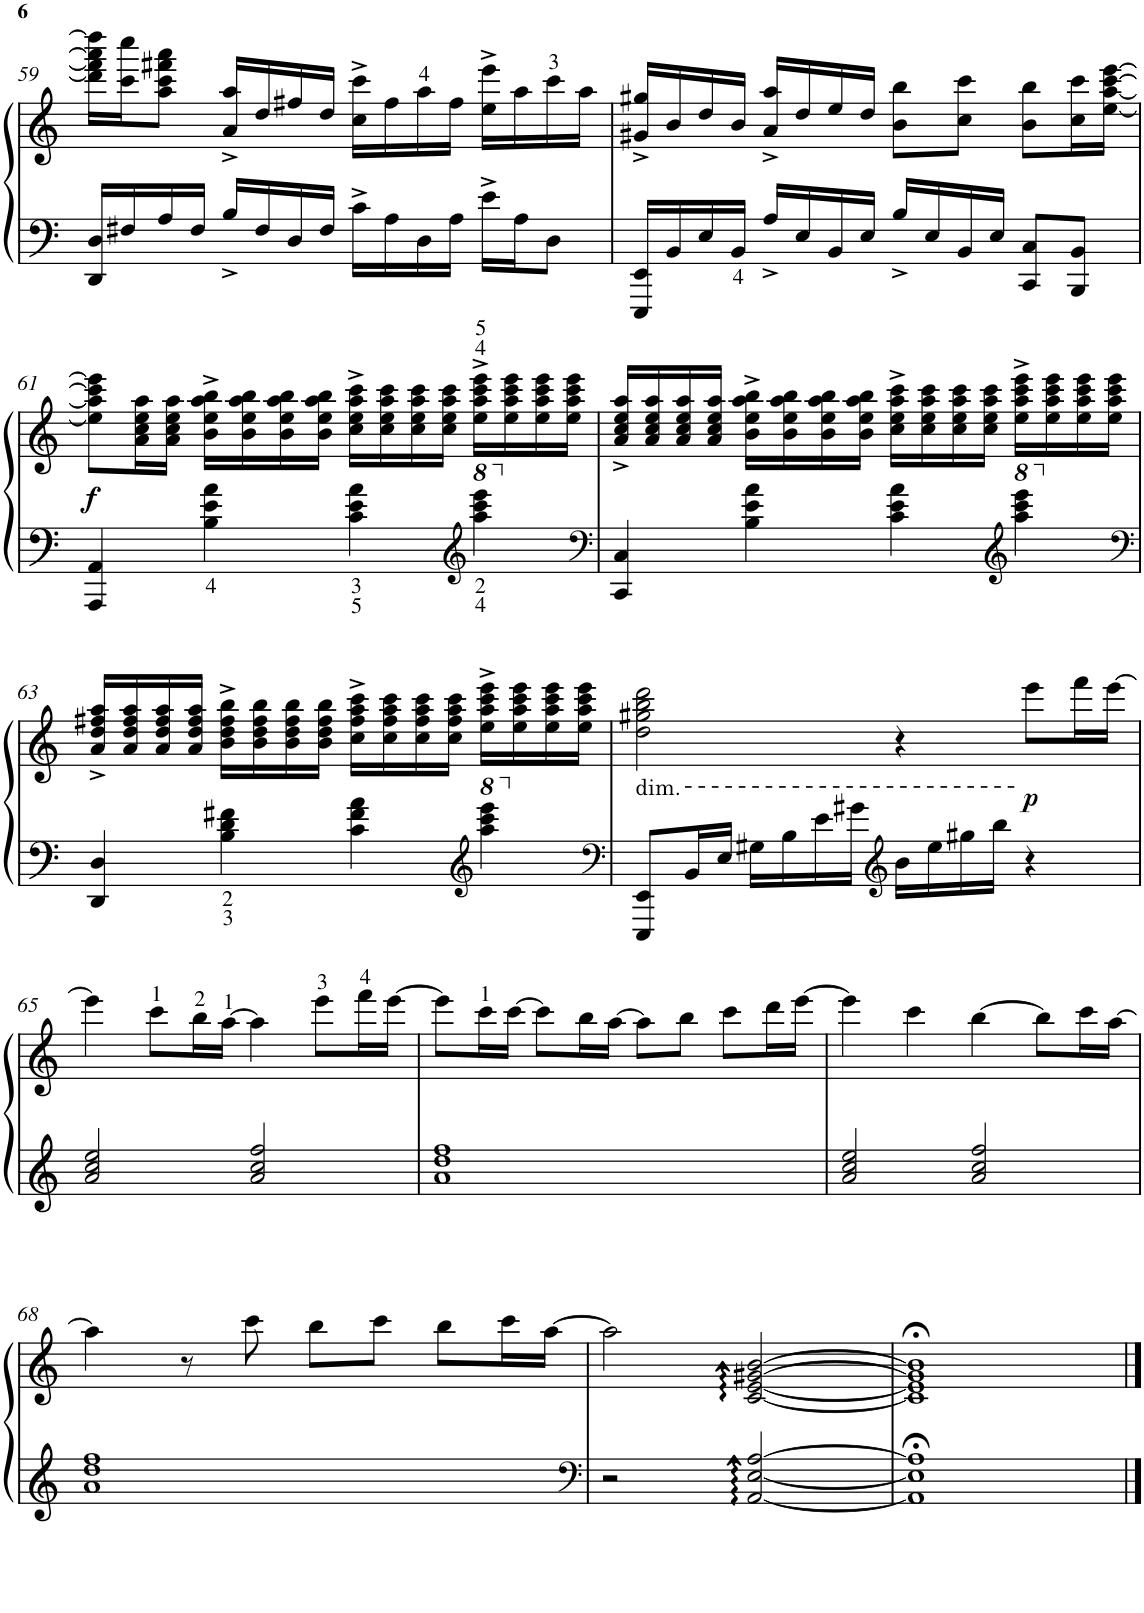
**kern	**kern	**dynam
*part1	*part1	*part1
*staff2	*staff1	*staff1/2
*I"Piano	*	*
*I'Pno.	*	*
!!LO:PB:g=z
*clefF4	*clefG2	*
*k[]	*k[]	*
*M4/4	*M4/4	*
=59	=59	=59
16DD/ 16D/LL	16ddd\] 16fff\] 16aaa\] 16dddd\]LL	.
16F#X/	16ccc\ 16cccc\J	.
16A/	8aa\ 8ccc\ 8fff#X\ 8aaa\J	.
16F#/JJ	.	.
16B^/LL	16a/^ 16aa/^LL	.
16F#/	16dd/	.
16D/	16ff#X/	.
16F#/JJ	16dd/JJ	.
16c^\LL	16cc\^ 16ccc\^LL	.
16A\	16ff#\	.
16D\	16aa\	.
16A\JJ	16ff#\JJ	.
16e^\LL	16ee\^ 16eee\^LL	.
16A\J	16aa\	.
8D\J	16ccc\	.
.	16aa\JJ	.
=60	=60	=60
16EEE/ 16EE/LL	16g#X/^ 16gg#X/^LL	.
16BB/	16b/	.
16E/	16dd/	.
16BB/JJ	16b/JJ	.
16A^/LL	16a/^ 16aa/^LL	.
16E/	16dd/	.
16BB/	16ee/	.
16E/JJ	16dd/JJ	.
16B^/LL	8b\ 8bb\L	.
16E/	.	.
16BB/	8cc\ 8ccc\J	.
16E/JJ	.	.
8CC/ 8C/L	8b\ 8bb\L	.
8BBB/ 8BB/J	16cc\ 16ccc\L	.
.	[16ee\ [16aa\ [16ccc\ [16eee\JJ	.
!!LO:LB:g=z
=61	=61	=61
!	!	!LO:DY:b
4AAA/ 4AA/	8ee\] 8aa\] 8ccc\] 8eee\]L	f
.	16a\ 16cc\ 16ee\ 16aa\L	.
.	16a\ 16cc\ 16ee\ 16aa\JJ	.
4B\ 4e\ 4a\	16b\^ 16ee\^ 16aa\^ 16bb\^LL	.
.	16b\ 16ee\ 16aa\ 16bb\	.
.	16b\ 16ee\ 16aa\ 16bb\	.
.	16b\ 16ee\ 16aa\ 16bb\JJ	.
4c\ 4e\ 4a\	16cc\^ 16ee\^ 16aa\^ 16ccc\^LL	.
.	16cc\ 16ee\ 16aa\ 16ccc\	.
.	16cc\ 16ee\ 16aa\ 16ccc\	.
.	16cc\ 16ee\ 16aa\ 16ccc\JJ	.
*clefG2	*	*
*8va	*	*
4aaa\ 4cccc\ 4eeee\	16ee\^ 16aa\^ 16ccc\^ 16eee\^LL	.
.	16ee\ 16aa\ 16ccc\ 16eee\	.
.	16ee\ 16aa\ 16ccc\ 16eee\	.
.	16ee\ 16aa\ 16ccc\ 16eee\JJ	.
=62	=62	=62
*clefF4	*	*
*X8va	*	*
4CC/ 4C/	16a/^ 16cc/^ 16ee/^ 16aa/^LL	.
.	16a/ 16cc/ 16ee/ 16aa/	.
.	16a/ 16cc/ 16ee/ 16aa/	.
.	16a/ 16cc/ 16ee/ 16aa/JJ	.
4B\ 4e\ 4a\	16b\^ 16ee\^ 16aa\^ 16bb\^LL	.
.	16b\ 16ee\ 16aa\ 16bb\	.
.	16b\ 16ee\ 16aa\ 16bb\	.
.	16b\ 16ee\ 16aa\ 16bb\JJ	.
4c\ 4e\ 4a\	16cc\^ 16ee\^ 16aa\^ 16ccc\^LL	.
.	16cc\ 16ee\ 16aa\ 16ccc\	.
.	16cc\ 16ee\ 16aa\ 16ccc\	.
.	16cc\ 16ee\ 16aa\ 16ccc\JJ	.
*clefG2	*	*
*8va	*	*
4aaa\ 4cccc\ 4eeee\	16ee\^ 16aa\^ 16ccc\^ 16eee\^LL	.
.	16ee\ 16aa\ 16ccc\ 16eee\	.
.	16ee\ 16aa\ 16ccc\ 16eee\	.
.	16ee\ 16aa\ 16ccc\ 16eee\JJ	.
!!LO:LB:g=z
=63	=63	=63
*clefF4	*	*
*X8va	*	*
4DD/ 4D/	16a/^ 16dd/^ 16ff#X/^ 16aa/^LL	.
.	16a/ 16dd/ 16ff#/ 16aa/	.
.	16a/ 16dd/ 16ff#/ 16aa/	.
.	16a/ 16dd/ 16ff#/ 16aa/JJ	.
4B\ 4d\ 4f#X\	16b\^ 16dd\^ 16ff#\^ 16bb\^LL	.
.	16b\ 16dd\ 16ff#\ 16bb\	.
.	16b\ 16dd\ 16ff#\ 16bb\	.
.	16b\ 16dd\ 16ff#\ 16bb\JJ	.
4c\ 4f#\ 4a\	16cc\^ 16ff#\^ 16aa\^ 16ccc\^LL	.
.	16cc\ 16ff#\ 16aa\ 16ccc\	.
.	16cc\ 16ff#\ 16aa\ 16ccc\	.
.	16cc\ 16ff#\ 16aa\ 16ccc\JJ	.
*clefG2	*	*
*8va	*	*
4aaa\ 4cccc\ 4eeee\	16ee\^ 16aa\^ 16ccc\^ 16eee\^LL	.
.	16ee\ 16aa\ 16ccc\ 16eee\	.
.	16ee\ 16aa\ 16ccc\ 16eee\	.
.	16ee\ 16aa\ 16ccc\ 16eee\JJ	.
=64	=64	=64
*clefF4	*	*
*X8va	*	*
!	!LO:TX:b:t=dim.	!
8EEE/ 8EE/L	2dd\ 2gg#X\ 2bb\ 2ddd\	.
16BB/L	.	.
16E/JJ	.	.
16G#X\LL	.	.
16B\	.	.
16e\	.	.
16g#X\JJ	.	.
*clefG2	*	*
16b\LL	4r	.
16ee\	.	.
16gg#X\	.	.
16bb\JJ	.	.
!	!	!LO:DY:b
4r	8eee\L	p
.	16fff\L	.
.	[16eee\JJ	.
!!LO:LB:g=z
=65	=65	=65
2a/ 2cc/ 2ee/	4eee\]	.
.	8ccc\L	.
.	16bb\L	.
.	[16aa\JJ	.
2a/ 2cc/ 2ff/	4aa\]	.
.	8eee\L	.
.	16fff\L	.
.	[16eee\JJ	.
=66	=66	=66
1a 1dd 1ff	8eee\L]	.
.	16ccc\L	.
.	[16ccc\JJ	.
.	8ccc\L]	.
.	16bb\L	.
.	[16aa\JJ	.
.	8aa\L]	.
.	8bb\J	.
.	8ccc\L	.
.	16ddd\L	.
.	[16eee\JJ	.
=67	=67	=67
2a/ 2cc/ 2ee/	4eee\]	.
.	4ccc\	.
2a/ 2cc/ 2ff/	[4bb\	.
.	8bb\L]	.
.	16ccc\L	.
.	[16aa\JJ	.
!!LO:LB:g=z
=68	=68	=68
1a 1dd 1ff	4aa\]	.
.	8r	.
.	8ccc\	.
.	8bb\L	.
.	8ccc\J	.
.	8bb\L	.
.	16ccc\L	.
.	[16aa\JJ	.
=69	=69	=69
*clefF4	*	*
2r	2aa\]	.
[2AA/: [2E/: [2A/:	[2c/: [2e/: [2g#X/: [2b/:	.
=70	=70	=70
1AA];< 1E];< 1A];<	1c];< 1e];< 1g#];< 1b];<	.
==	==	==
*-	*-	*-
